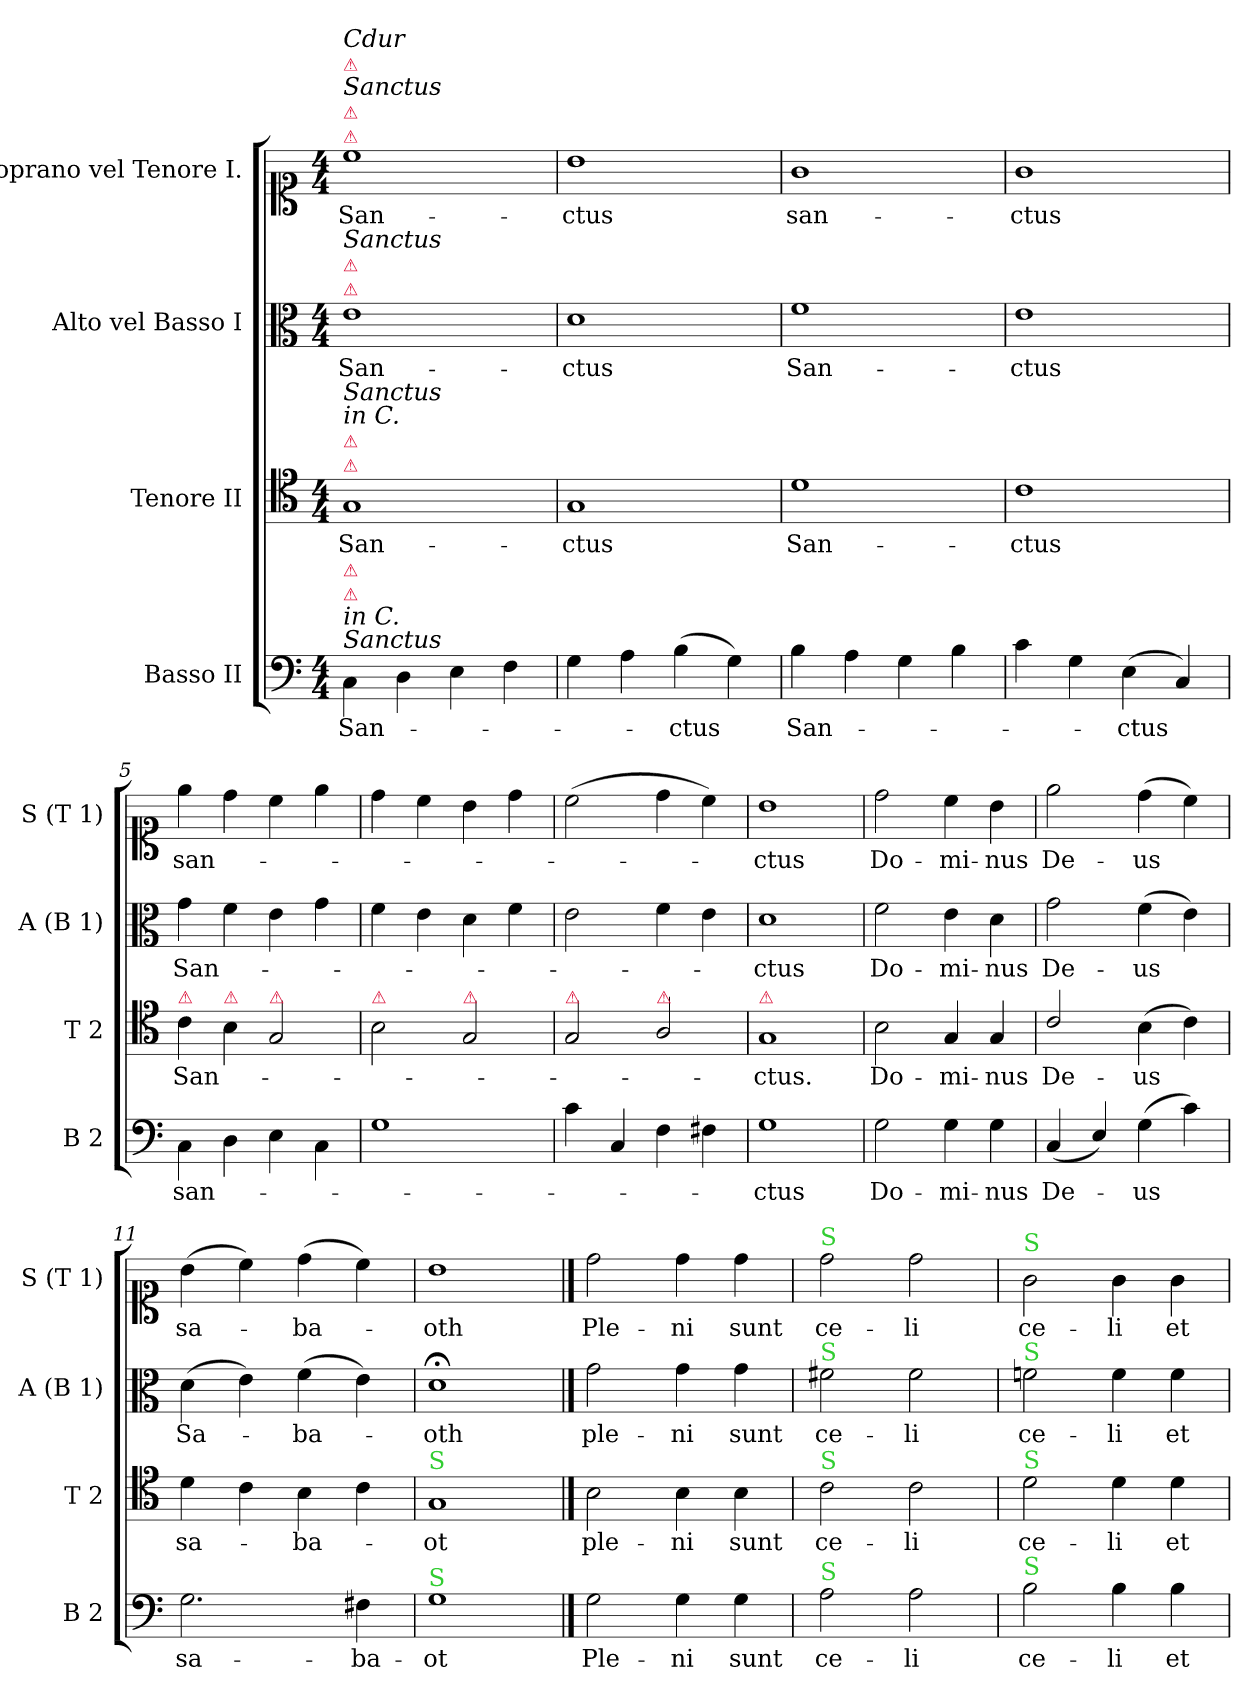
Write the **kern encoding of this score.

**kern	**text	**kern	**text	**kern	**text	**kern	**text
*part4	*part4	*part3	*part3	*part2	*part2	*part1	*part1
*staff4	*staff4	*staff3	*staff3	*staff2	*staff2	*staff1	*staff1
*I"Basso II	*	*I"Tenore II	*	*I"Alto vel Basso I	*	*I"Soprano vel Tenore I.	*
*I'B 2	*	*I'T 2	*	*I'A (B 1)	*	*I'S (T 1)	*
*clefF4	*	*clefC4	*	*clefC3	*	*clefC1	*
*k[]	*	*k[]	*	*k[]	*	*k[]	*
*M4/4	*	*M4/4	*	*M4/4	*	*M4/4	*
=1	=1	=1	=1	=1	=1	=1	=1
!	!	!	!	!	!	!LO:TX:a:color=crimson:t=⚠	!
!	!	!	!	!	!	!LO:TX:a:color=crimson:t=⚠	!
!	!	!	!	!	!	!LO:TX:a:i:t=Sanctus	!
!	!	!	!	!	!	!LO:TX:a:color=crimson:t=⚠	!
!	!	!	!	!	!	!LO:TX:a:i:t=Cdur	!
!	!	!	!	!LO:TX:a:color=crimson:t=⚠	!	!	!
!	!	!	!	!LO:TX:a:color=crimson:t=⚠	!	!	!
!	!	!	!	!LO:TX:a:i:t=Sanctus	!	!	!
!	!	!LO:TX:a:color=crimson:t=⚠	!	!	!	!	!
!	!	!LO:TX:a:color=crimson:t=⚠	!	!	!	!	!
!	!	!LO:TX:a:i:t=Sanctus \nin C.	!	!	!	!	!
!LO:TX:a:i:t=in C. \nSanctus	!	!	!	!	!	!	!
!LO:TX:a:color=crimson:t=⚠	!	!	!	!	!	!	!
!LO:TX:a:color=crimson:t=⚠	!	!	!	!	!	!	!
4C\	San-	1G	San-	1e	San-	1cc	San-
4D\	.	.	.	.	.	.	.
4E\	.	.	.	.	.	.	.
4F\	.	.	.	.	.	.	.
=2	=2	=2	=2	=2	=2	=2	=2
4G\	.	1G	-ctus	1d	-ctus	1b	-ctus
4A\	.	.	.	.	.	.	.
(>4B\	-ctus	.	.	.	.	.	.
4G\)	.	.	.	.	.	.	.
=3	=3	=3	=3	=3	=3	=3	=3
4B\	San-	1d	San-	1f	San-	1g	san-
4A\	.	.	.	.	.	.	.
4G\	.	.	.	.	.	.	.
4B\	.	.	.	.	.	.	.
=4	=4	=4	=4	=4	=4	=4	=4
4c\	.	1c	-ctus	1e	-ctus	1g	-ctus
4G\	.	.	.	.	.	.	.
(>4E\	-ctus	.	.	.	.	.	.
4C/)	.	.	.	.	.	.	.
=5	=5	=5	=5	=5	=5	=5	=5
!	!	!LO:TX:a:color=crimson:t=⚠	!	!	!	!	!
4C\	san-	4c\	San-	4g\	San-	4ee\	san-
!	!	!LO:TX:a:color=crimson:t=⚠	!	!	!	!	!
4D\	.	4B\	.	4f\	.	4dd\	.
!	!	!LO:TX:a:color=crimson:t=⚠	!	!	!	!	!
4E\	.	2G/	.	4e\	.	4cc\	.
4C\	.	.	.	4g\	.	4ee\	.
=6	=6	=6	=6	=6	=6	=6	=6
!	!	!LO:TX:a:color=crimson:t=⚠	!	!	!	!	!
1G	.	2B\	.	4f\	.	4dd\	.
.	.	.	.	4e\	.	4cc\	.
!	!	!LO:TX:a:color=crimson:t=⚠	!	!	!	!	!
.	.	2G/	.	4d\	.	4b\	.
.	.	.	.	4f\	.	4dd\	.
=7	=7	=7	=7	=7	=7	=7	=7
!	!	!LO:TX:a:color=crimson:t=⚠	!	!	!	!	!
4c\	.	2G/	.	2e\	.	(>2cc\	.
4C/	.	.	.	.	.	.	.
!	!	!LO:TX:a:color=crimson:t=⚠	!	!	!	!	!
4F\	.	2A/	.	4f\	.	4dd\	.
4F#X\	.	.	.	4e\	.	4cc\)	.
=8	=8	=8	=8	=8	=8	=8	=8
!	!	!LO:TX:a:color=crimson:t=⚠	!	!	!	!	!
1G	-ctus	1G	-ctus.	1d	-ctus	1b	-ctus
=9	=9	=9	=9	=9	=9	=9	=9
2G\	Do-	2B\	Do-	2f\	Do-	2dd\	Do-
4G\	-mi-	4G/	-mi-	4e\	-mi-	4cc\	-mi-
4G\	-nus	4G/	-nus	4d\	-nus	4b\	-nus
=10	=10	=10	=10	=10	=10	=10	=10
(<4C/	De-	2c/	De-	2g\	De-	2ee\	De-
4E/)	.	.	.	.	.	.	.
(>4G\	-us	(>4B\	-us	(>4f\	-us	(>4dd\	-us
4c\)	.	4c\)	.	4e\)	.	4cc\)	.
=11	=11	=11	=11	=11	=11	=11	=11
2.G\	sa-	4d\	sa-	(>4d\	Sa-	(>4b\	sa-
.	.	4c\	.	4e\)	.	4cc\)	.
.	.	4B\	-ba-	(>4f\	-ba-	(>4dd\	-ba-
4F#X\	-ba-	4c\	.	4e\)	.	4cc\)	.
=12	=12	=12	=12	=12	=12	=12	=12
!	!	!LO:TX:a:color=limegreen:t=S	!	!	!	!	!
!LO:TX:a:color=limegreen:t=S	!	!	!	!	!	!	!
1G	-ot	1G	-ot	1d;<	-oth	1b	-oth
==13	==13	==13	==13	==13	==13	==13	==13
2G\	Ple-	2B\	ple-	2g\	ple-	2dd\	Ple-
4G\	-ni	4B\	-ni	4g\	-ni	4dd\	-ni
4G\	sunt	4B\	sunt	4g\	sunt	4dd\	sunt
=14	=14	=14	=14	=14	=14	=14	=14
!	!	!	!	!	!	!LO:TX:a:color=limegreen:t=S	!
!	!	!	!	!LO:TX:a:color=limegreen:t=S	!	!	!
!	!	!LO:TX:a:color=limegreen:t=S	!	!	!	!	!
!LO:TX:a:color=limegreen:t=S	!	!	!	!	!	!	!
2A\	ce-	2c\	ce-	2f#X\	ce-	2dd\	ce-
2A\	-li	2c\	-li	2f#\	-li	2dd\	-li
=15	=15	=15	=15	=15	=15	=15	=15
!	!	!	!	!	!	!LO:TX:a:color=limegreen:t=S	!
!	!	!	!	!LO:TX:a:color=limegreen:t=S	!	!	!
!	!	!LO:TX:a:color=limegreen:t=S	!	!	!	!	!
!LO:TX:a:color=limegreen:t=S	!	!	!	!	!	!	!
2B\	ce-	2d\	ce-	2fn\	ce-	2g\	ce-
4B\	-li	4d\	-li	4f\	-li	4g\	-li
4B\	et	4d\	et	4f\	et	4g\	et
=	=	=	=	=	=	=	=
*-	*-	*-	*-	*-	*-	*-	*-
